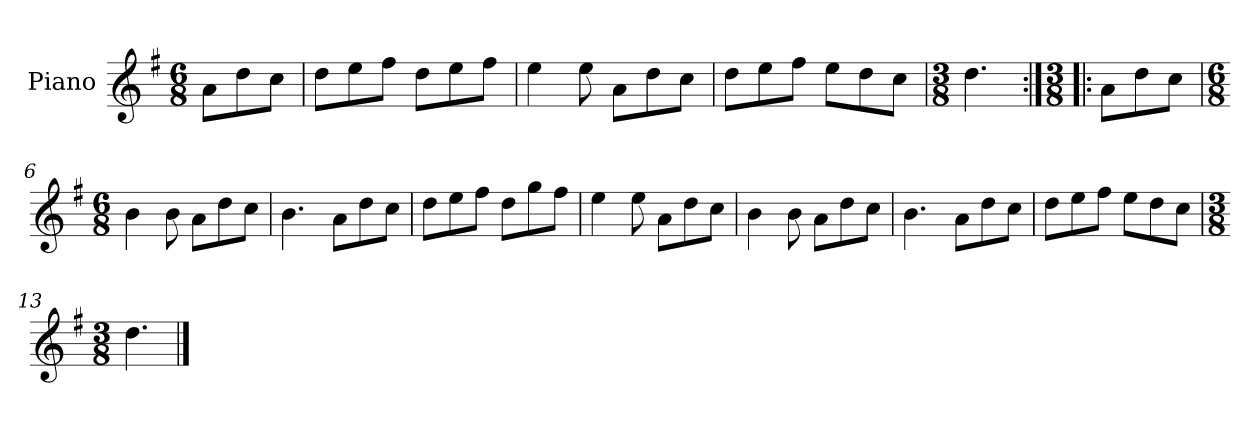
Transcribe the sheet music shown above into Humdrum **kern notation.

**kern
*part1
*staff1
*I"Piano
*I'Pno.
*clefG2
*k[f#]
*M6/8
=
8a\L
8dd\
8cc\J
=1
8dd\L
8ee\
8ff#\J
8dd\L
8ee\
8ff#\J
=2
4ee\
8ee\
8a\L
8dd\
8cc\J
=3
8dd\L
8ee\
8ff#\J
8ee\L
8dd\
8cc\J
=4
*M3/8
4.dd\
=5:|!|:
*M3/8
8a\L
8dd\
8cc\J
=6
*M6/8
4b\
8b\
8a\L
8dd\
8cc\J
=7
4.b\
8a\L
8dd\
8cc\J
!!LO:LB:g=z
=8
8dd\L
8ee\
8ff#\J
8dd\L
8gg\
8ff#\J
=9
4ee\
8ee\
8a\L
8dd\
8cc\J
=10
4b\
8b\
8a\L
8dd\
8cc\J
=11
4.b\
8a\L
8dd\
8cc\J
=12
8dd\L
8ee\
8ff#\J
8ee\L
8dd\
8cc\J
=13
*M3/8
4.dd\
==
*-
